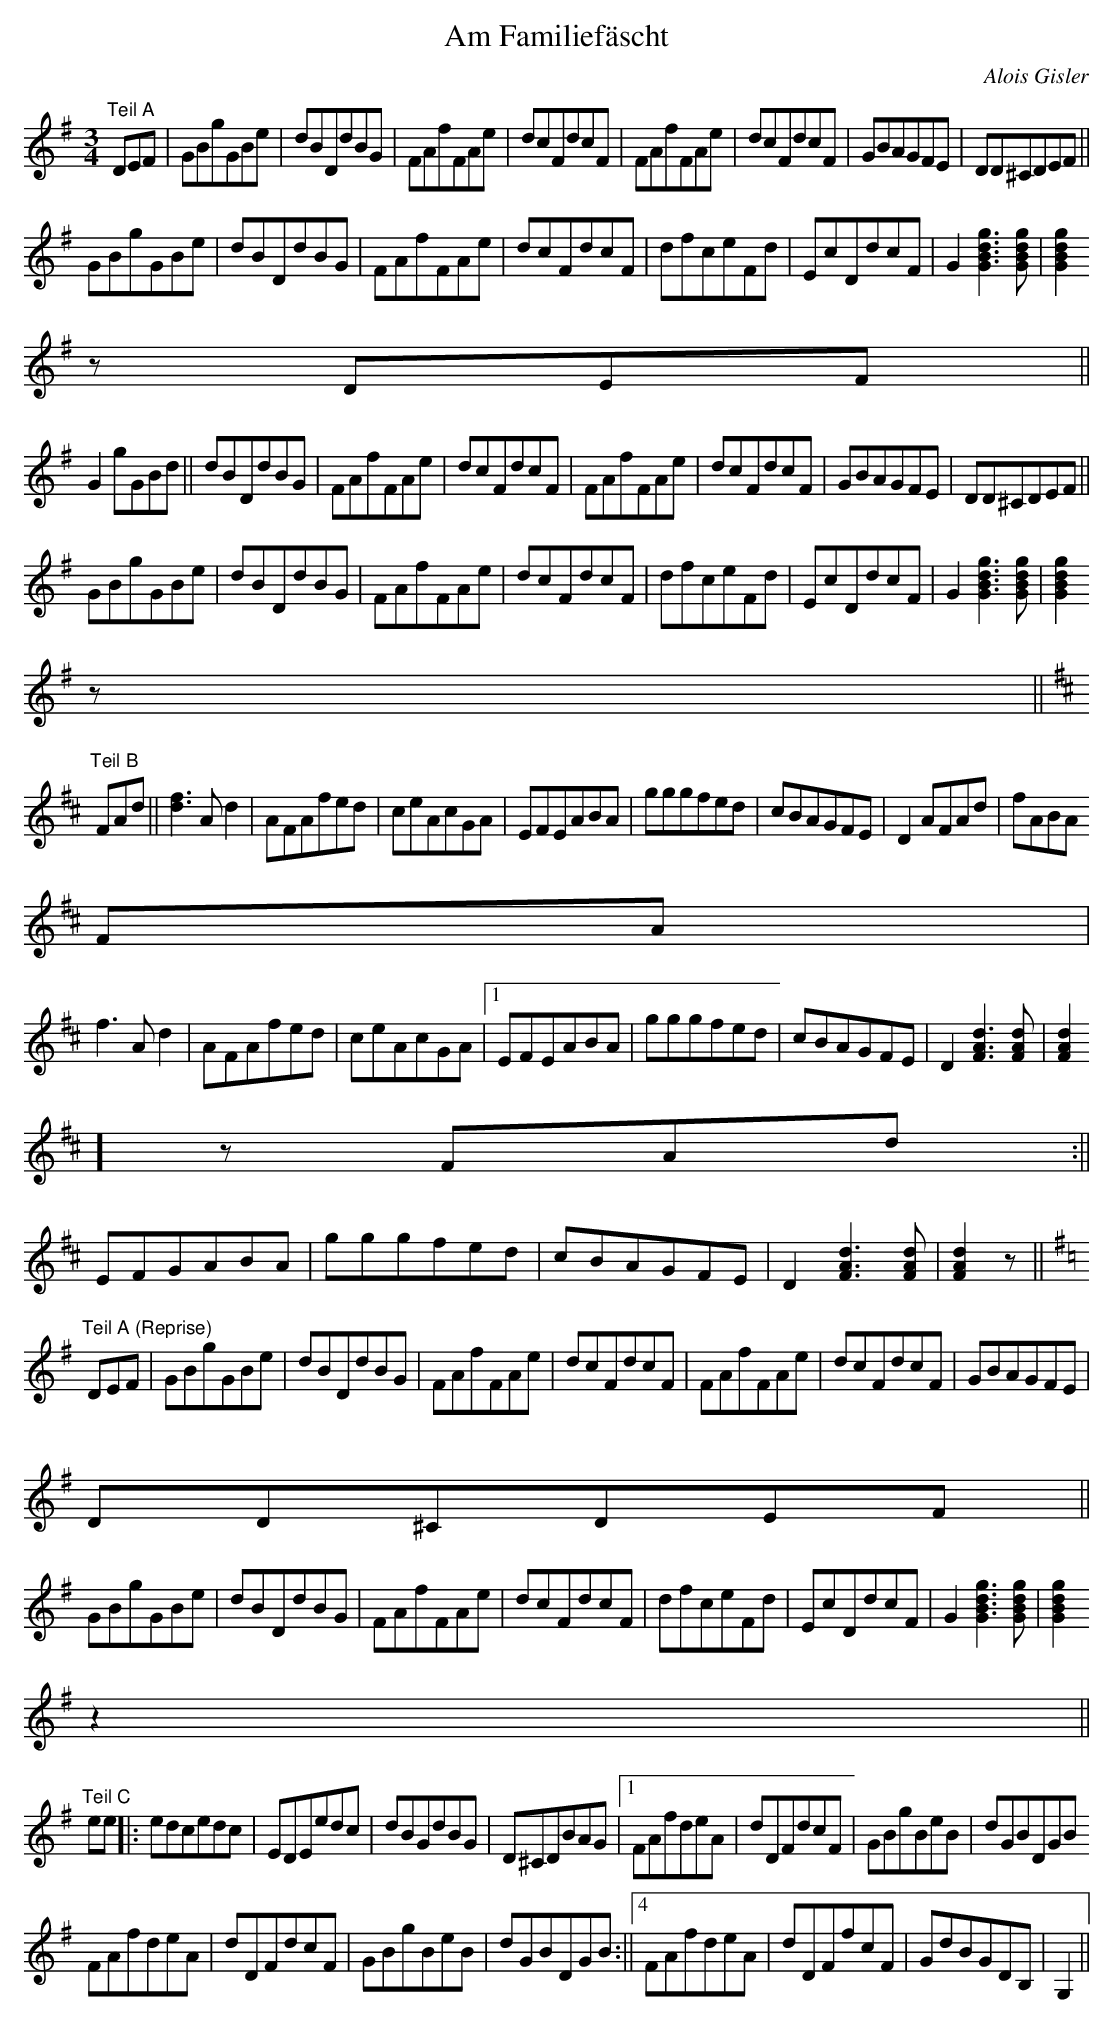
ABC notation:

X:1
T:Am Familiefäscht
M:3/4
L:1/8
C:Alois Gisler
K:G
"Teil A"DEF|GBgGBe|dBDdBG|FAfFAe|dcFdcF|FAfFAe|dcFdcF|GBAGFE|DD^CDEF||
GBgGBe|dBDdBG|FAfFAe|dcFdcF|dfceFd|EcDdcF|G2 [G3B3d3g3][GBdg]|[G2B2d2g2]
z DEF||
G2 gGBd||dBDdBG|FAfFAe|dcFdcF|FAfFAe|dcFdcF|GBAGFE|DD^CDEF||
GBgGBe|dBDdBG|FAfFAe|dcFdcF|dfceFd|EcDdcF|G2 [G3B3d3g3][GBdg]|[G2B2d2g2]
z||
K:D
"Teil B" FAd||[d3f3]Ad2 |AFAfed|ceAcGA|EFEABA|gggfed|cBAGFE|D2 AFAd|fABA
FA|
f3   Ad2 |AFAfed|ceAcGA|1 EFEABA|gggfed|cBAGFE|D2 [F3A3d3] [FAd]|[F2A2d2
] z FAd:||
2 EFGABA|gggfed|cBAGFE|D2 [F3A3d3] [FAd]|[F2A2d2]z||
K:G
"Teil A (Reprise)" DEF|GBgGBe|dBDdBG|FAfFAe|dcFdcF|FAfFAe|dcFdcF|GBAGFE|
DD^CDEF||
GBgGBe|dBDdBG|FAfFAe|dcFdcF|dfceFd|EcDdcF|G2 [G3B3d3g3][GBdg]|[G2B2d2g2]
z2||
"Teil C" ee||:edcedc|EDEedc|dBGdBG|D^CDBAG|1 FAfdeA|dDFdcF|GBgBeB|dGBDGB
 :||2 FAfdeA|dDFfcF|G>ded^cd|g2 z2 ee:|
3 FAfdeA|dDFdcF|GBgBeB|dGBDGB :||4  FAfdeA|dDFfcF|GdBGDB, |G,2  ||
